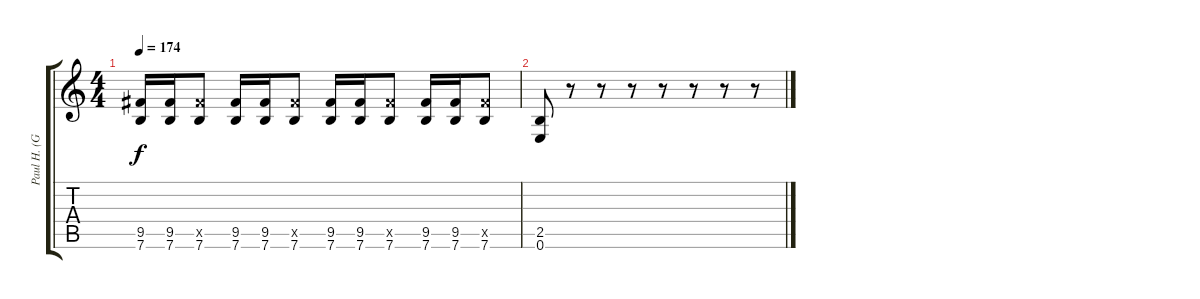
\track ("Paul H. (Guitar)" "Paul H. (G") {instrument distortionguitar}
\staff {score tabs}
\tuning (E4 B3 G3 D3 A2 E2) {hide}
\ts (4 4)
\tempo 174
\clef g2
\ks c
(9.5 7.6).16{dy f} (9.5 7.6).16 (9.5{x} 7.6).8 (9.5 7.6).16 (9.5 7.6).16 (9.5{x} 7.6).8 (9.5 7.6).16 (9.5 7.6).16 (9.5{x} 7.6).8 (9.5 7.6).16 (9.5 7.6).16 (9.5{x} 7.6).8 |
(2.5 0.6).8 r.8 r.8 r.8 r.8 r.8 r.8 r.8
